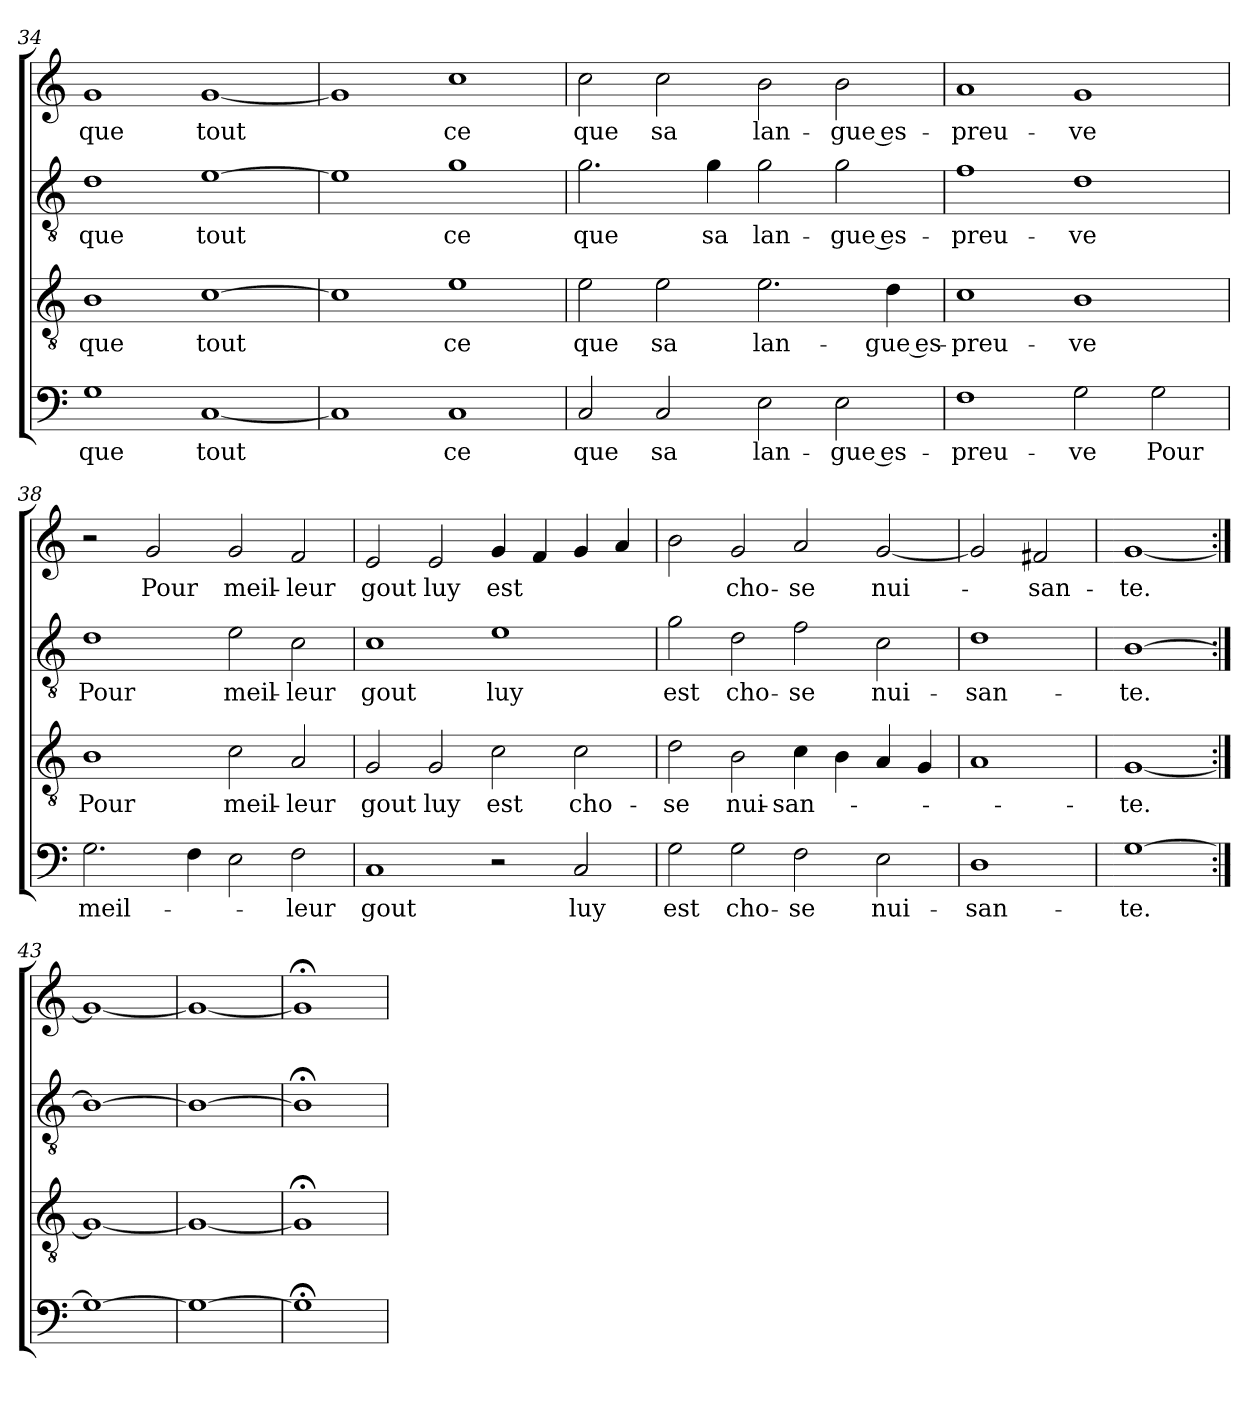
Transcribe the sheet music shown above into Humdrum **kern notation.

**kern	**text	**kern	**text	**kern	**text	**kern	**text
*part4	*part4	*part3	*part3	*part2	*part2	*part1	*part1
*staff4	*staff4	*staff3	*staff3	*staff2	*staff2	*staff1	*staff1
*clefF4	*	*clefGv2	*	*clefGv2	*	*clefG2	*
*k[]	*	*k[]	*	*k[]	*	*k[]	*
=34	=34	=34	=34	=34	=34	=34	=34
1G	-que	1B	-que	1d	-que	1g	-que
[1C	tout	[1c	tout	[1e	tout	[1g	tout
=35	=35	=35	=35	=35	=35	=35	=35
1C]	.	1c]	.	1e]	.	1g]	.
1C	ce	1e	ce	1g	ce	1cc	ce
=36	=36	=36	=36	=36	=36	=36	=36
2C	que	2e	que	2.g	que	2cc	que
2C	sa	2e	sa	.	.	2cc	sa
.	.	.	.	4g	sa	.	.
2E	lan-	2.e	lan-	2g	lan-	2b	lan-
2E	-gue es-	.	.	2g	-gue es-	2b	-gue es-
.	.	4d	-gue es-	.	.	.	.
=37	=37	=37	=37	=37	=37	=37	=37
1F	-preu-	1c	-preu-	1f	-preu-	1a	-preu-
2G	-ve	1B	-ve	1d	-ve	1g	-ve
2G	Pour	.	.	.	.	.	.
!!LO:LB:g=z
=38	=38	=38	=38	=38	=38	=38	=38
2.G	meil-	1B	Pour	1d	Pour	2r	.
.	.	.	.	.	.	2g	Pour
4F	.	.	.	.	.	.	.
2E	.	2c	meil-	2e	meil-	2g	meil-
2F	-leur	2A	-leur	2c	-leur	2f	-leur
=39	=39	=39	=39	=39	=39	=39	=39
1C	gout	2G	gout	1c	gout	2e	gout
.	.	2G	luy	.	.	2e	luy
2r	.	2c	est	1e	luy	4g	est
.	.	.	.	.	.	4f	.
2C	luy	2c	cho-	.	.	4g	.
.	.	.	.	.	.	4a	.
=40	=40	=40	=40	=40	=40	=40	=40
2G	est	2d	-se	2g	est	2b	.
2G	cho-	2B	nui-	2d	cho-	2g	cho-
2F	-se	4c	-san-	2f	-se	2a	-se
.	.	4B	.	.	.	.	.
2E	nui-	4A	.	2c	nui-	[2g	nui-
.	.	4G	.	.	.	.	.
=41	=41	=41	=41	=41	=41	=41	=41
1D	-san-	1A	.	1d	-san-	2g]	.
.	.	.	.	.	.	2f#X	-san-
=42	=42	=42	=42	=42	=42	=42	=42
[1G	-te.	[1G	-te.	[1B	-te.	[1g	-te.
=43:|!	=43:|!	=43:|!	=43:|!	=43:|!	=43:|!	=43:|!	=43:|!
1G_	.	1G_	.	1B_	.	1g_	.
=44	=44	=44	=44	=44	=44	=44	=44
1G_	.	1G_	.	1B_	.	1g_	.
=45	=45	=45	=45	=45	=45	=45	=45
1G;<]	.	1G;<]	.	1B;<]	.	1g;<]	.
=	=	=	=	=	=	=	=
*-	*-	*-	*-	*-	*-	*-	*-
